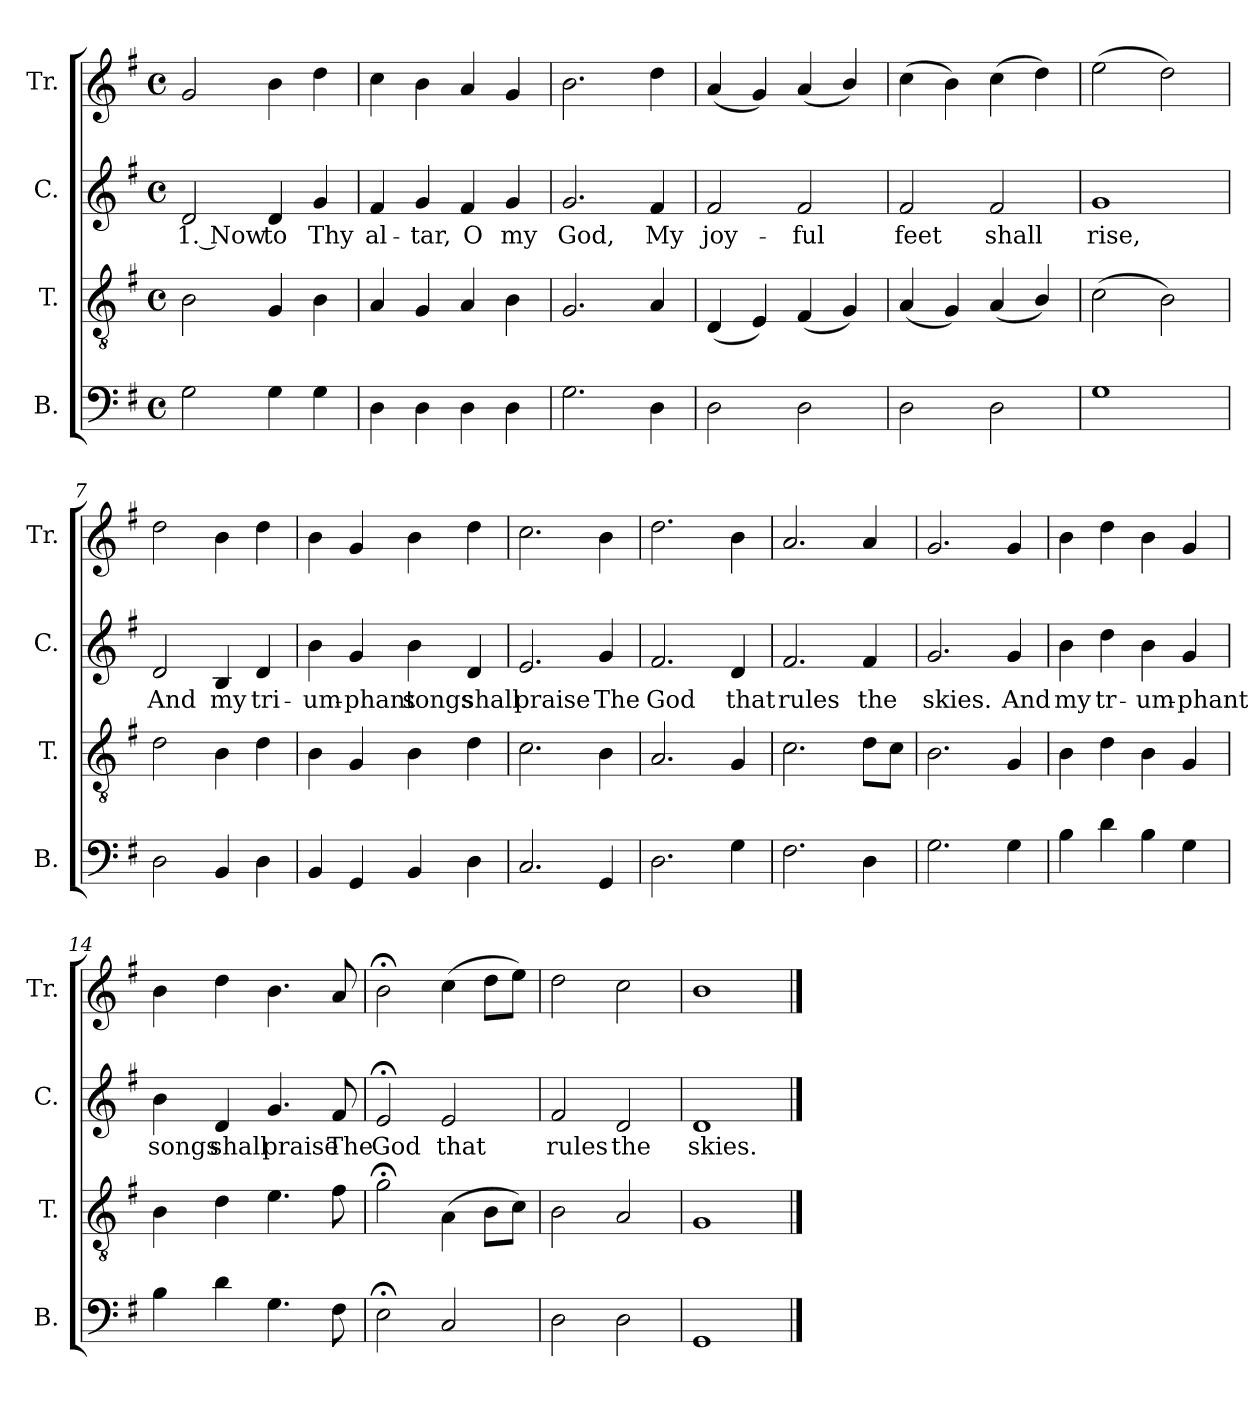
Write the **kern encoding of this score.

**kern	**kern	**kern	**text	**kern
*part4	*part3	*part2	*part2	*part1
*staff4	*staff3	*staff2	*staff2	*staff1
*I"B.	*I"T.	*I"C.	*	*I"Tr.
*I'B.	*I'T.	*I'C.	*	*I'Tr.
*clefF4	*clefGv2	*clefG2	*	*clefG2
*k[f#]	*k[f#]	*k[f#]	*	*k[f#]
*M4/4	*M4/4	*M4/4	*	*M4/4
*met(c)	*met(c)	*met(c)	*	*met(c)
=1	=1	=1	=1	=1
2G\	2B\	2d/	1. Now	2g/
4G\	4G/	4d/	to	4b\
4G\	4B\	4g/	Thy	4dd\
=2	=2	=2	=2	=2
4D\	4A/	4f#/	al-	4cc\
4D\	4G/	4g/	-tar,	4b\
4D\	4A/	4f#/	O	4a/
4D\	4B\	4g/	my	4g/
=3	=3	=3	=3	=3
2.G\	2.G/	2.g/	God,	2.b\
4D\	4A/	4f#/	My	4dd\
=4	=4	=4	=4	=4
2D\	(4D/	2f#/	joy-	(4a/
.	4E/)	.	.	4g/)
2D\	(4F#/	2f#/	-ful	(4a/
.	4G/)	.	.	4b/)
=5	=5	=5	=5	=5
2D\	(4A/	2f#/	feet	(4cc\
.	4G/)	.	.	4b\)
2D\	(4A/	2f#/	shall	(4cc\
.	4B/)	.	.	4dd\)
=6	=6	=6	=6	=6
1G	(2c\	1g	rise,	(2ee\
.	2B\)	.	.	2dd\)
=7	=7	=7	=7	=7
2D\	2d\	2d/	And	2dd\
4BB/	4B\	4B/	my	4b\
4D\	4d\	4d/	tri-	4dd\
=8	=8	=8	=8	=8
4BB/	4B\	4b\	-um-	4b\
4GG/	4G/	4g/	-phant	4g/
4BB/	4B\	4b\	songs	4b\
4D\	4d\	4d/	shall	4dd\
=9	=9	=9	=9	=9
2.C/	2.c\	2.e/	praise	2.cc\
4GG/	4B\	4g/	The	4b\
!!LO:LB:g=z
=10	=10	=10	=10	=10
2.D\	2.A/	2.f#/	God	2.dd\
4G\	4G/	4d/	that	4b\
=11	=11	=11	=11	=11
2.F#\	2.c\	2.f#/	rules	2.a/
4D\	8d\L	4f#/	the	4a/
.	8c\J	.	.	.
=12	=12	=12	=12	=12
2.G\	2.B\	2.g/	skies.	2.g/
4G\	4G/	4g/	And	4g/
=13	=13	=13	=13	=13
4B\	4B\	4b\	my	4b\
4d\	4d\	4dd\	tr-	4dd\
4B\	4B\	4b\	-um-	4b\
4G\	4G/	4g/	-phant	4g/
=14	=14	=14	=14	=14
4B\	4B\	4b\	songs	4b\
4d\	4d\	4d/	shall	4dd\
4.G\	4.e\	4.g/	praise	4.b\
8F#\	8f#\	8f#/	The	8a/
=15	=15	=15	=15	=15
2E;<\	2g;<\	2e;</	God	2b;<\
2C/	(4A\	2e/	that	(4cc\
.	8B\L	.	.	8dd\L
.	8c\J)	.	.	8ee\J)
=16	=16	=16	=16	=16
2D\	2B\	2f#/	rules	2dd\
2D\	2A/	2d/	the	2cc\
=17	=17	=17	=17	=17
1GG	1G	1d	skies.	1b
==	==	==	==	==
*-	*-	*-	*-	*-
